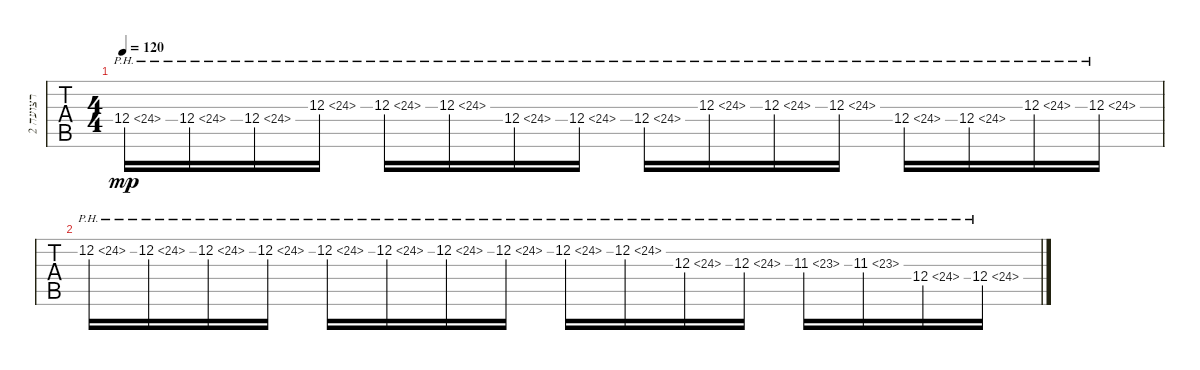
\track ("רצועה 2" "רצועה 2") {instrument overdrivenguitar}
\staff {tabs}
\tuning (Eb4 Bb3 Gb3 Db3 Ab2 Eb2) {hide}
\ts (4 4)
\tempo 120
\clef g2
\ks c
12.4{ph 12}.16{dy mp} 12.4{ph 12}.16 12.4{ph 12}.16 12.3{ph 12}.16 12.3{ph 12}.16 12.3{ph 12}.16 12.4{ph 12}.16 12.4{ph 12}.16 12.4{ph 12}.16 12.3{ph 12}.16 12.3{ph 12}.16 12.3{ph 12}.16 12.4{ph 12}.16 12.4{ph 12}.16 12.3{ph 12}.16 12.3{ph 12}.16 |
12.2{ph 12}.16 12.2{ph 12}.16 12.2{ph 12}.16 12.2{ph 12}.16 12.2{ph 12}.16 12.2{ph 12}.16 12.2{ph 12}.16 12.2{ph 12}.16 12.2{ph 12}.16 12.2{ph 12}.16 12.3{ph 12}.16 12.3{ph 12}.16 11.3{ph 12}.16 11.3{ph 12}.16 12.4{ph 12}.16 12.4{ph 12}.16
